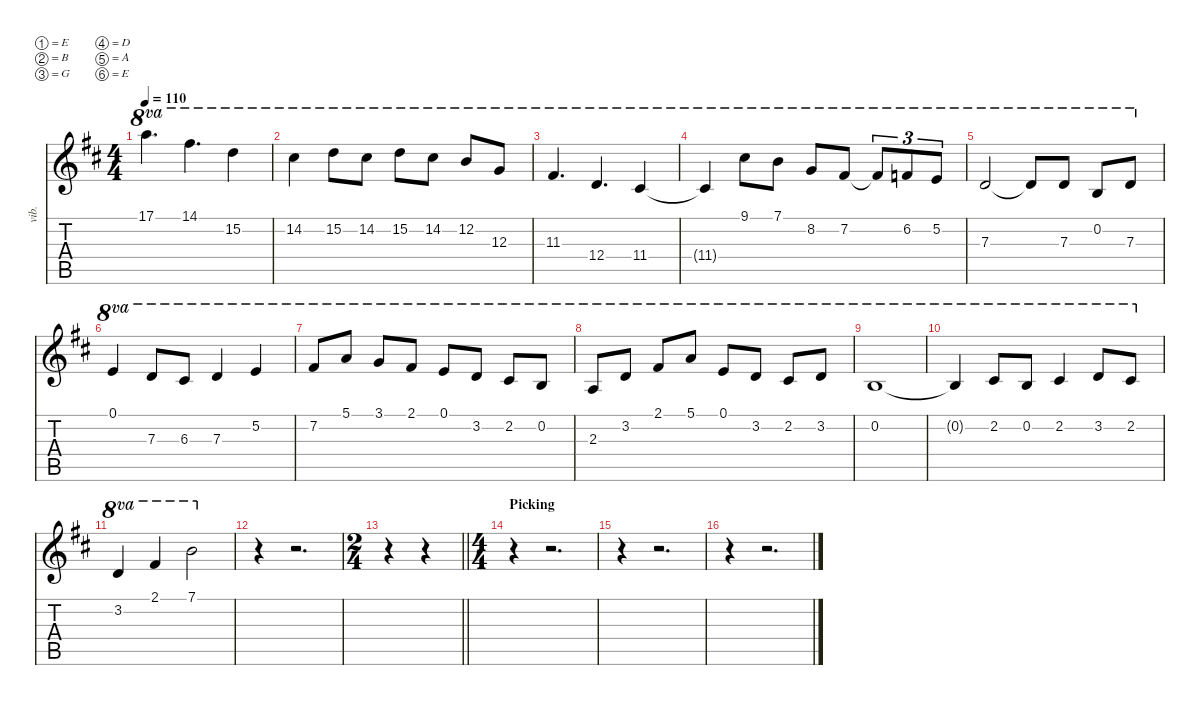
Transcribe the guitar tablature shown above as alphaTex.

\defaultSystemsLayout 4
\hideDynamics
\bracketExtendMode nobrackets
\track ("Key Lead" "vib.") {instrument vibraphone}
\staff {score tabs}
\tuning (E5 B4 G4 D4 A3 E3)
\ts (4 4)
\tempo 110
\clef g2
\ks bminor
17.1{acc forcenatural}.4{d ot 8va dy f} 14.1{acc #}.4{d ot 8va} 15.2{acc forcenatural}.4{ot 8va} |
14.2{acc #}.4{ot 8va} 15.2{acc forcenatural}.8{ot 8va} 14.2{acc #}.8{ot 8va} 15.2{acc forcenatural}.8{ot 8va} 14.2{acc #}.8{ot 8va} 12.2{acc forcenatural}.8{ot 8va} 12.3{acc forcenatural}.8{ot 8va} |
11.3{acc #}.4{d ot 8va} 12.4{acc forcenatural}.4{d ot 8va} 11.4{acc #}.4{ot 8va} |
11.4{t acc #}.4{ot 8va} 9.1{acc #}.8{ot 8va} 7.1{acc forcenatural}.8{ot 8va} 8.2{acc forcenatural}.8{ot 8va} 7.2{acc #}.8{ot 8va} 7.2{t acc #}.8{tu (3 2) ot 8va} 6.2{acc forcenatural}.8{tu (3 2) ot 8va} 5.2{acc forcenatural}.8{tu (3 2) ot 8va} |
7.3{acc forcenatural}.2{ot 8va} 7.3{t acc forcenatural}.8{ot 8va} 7.3{acc forcenatural}.8{ot 8va} 0.2{acc forcenatural}.8{ot 8va} 7.3{acc forcenatural}.8{ot 8va} |
0.1{acc forcenatural}.4{ot 8va} 7.3{acc forcenatural}.8{ot 8va} 6.3{acc #}.8{ot 8va} 7.3{acc forcenatural}.4{ot 8va} 5.2{acc forcenatural}.4{ot 8va} |
7.2{acc #}.8{ot 8va} 5.1{acc forcenatural}.8{ot 8va} 3.1{acc forcenatural}.8{ot 8va} 2.1{acc #}.8{ot 8va} 0.1{acc forcenatural}.8{ot 8va} 3.2{acc forcenatural}.8{ot 8va} 2.2{acc #}.8{ot 8va} 0.2{acc forcenatural}.8{ot 8va} |
2.3{acc forcenatural}.8{ot 8va} 3.2{acc forcenatural}.8{ot 8va} 2.1{acc #}.8{ot 8va} 5.1{acc forcenatural}.8{ot 8va} 0.1{acc forcenatural}.8{ot 8va} 3.2{acc forcenatural}.8{ot 8va} 2.2{acc #}.8{ot 8va} 3.2{acc forcenatural}.8{ot 8va} |
0.2{acc forcenatural}.1{ot 8va} |
0.2{t acc forcenatural}.4{ot 8va} 2.2{acc #}.8{ot 8va} 0.2{acc forcenatural}.8{ot 8va} 2.2{acc #}.4{ot 8va} 3.2{acc forcenatural}.8{ot 8va} 2.2{acc #}.8{ot 8va} |
3.2{acc forcenatural}.4{ot 8va} 2.1{acc #}.4{ot 8va} 7.1{acc forcenatural}.2{ot 8va} |
r.4 r.2{d} |
\ts (2 4)
\beaming (8 2 2)
\barLineRight lightlight
r.4 r.4 |
\ts (4 4)
\beaming (8 2 2 2 2)
\section ("" "Picking")
r.4 r.2{d} |
r.4 r.2{d} |
r.4 r.2{d}
